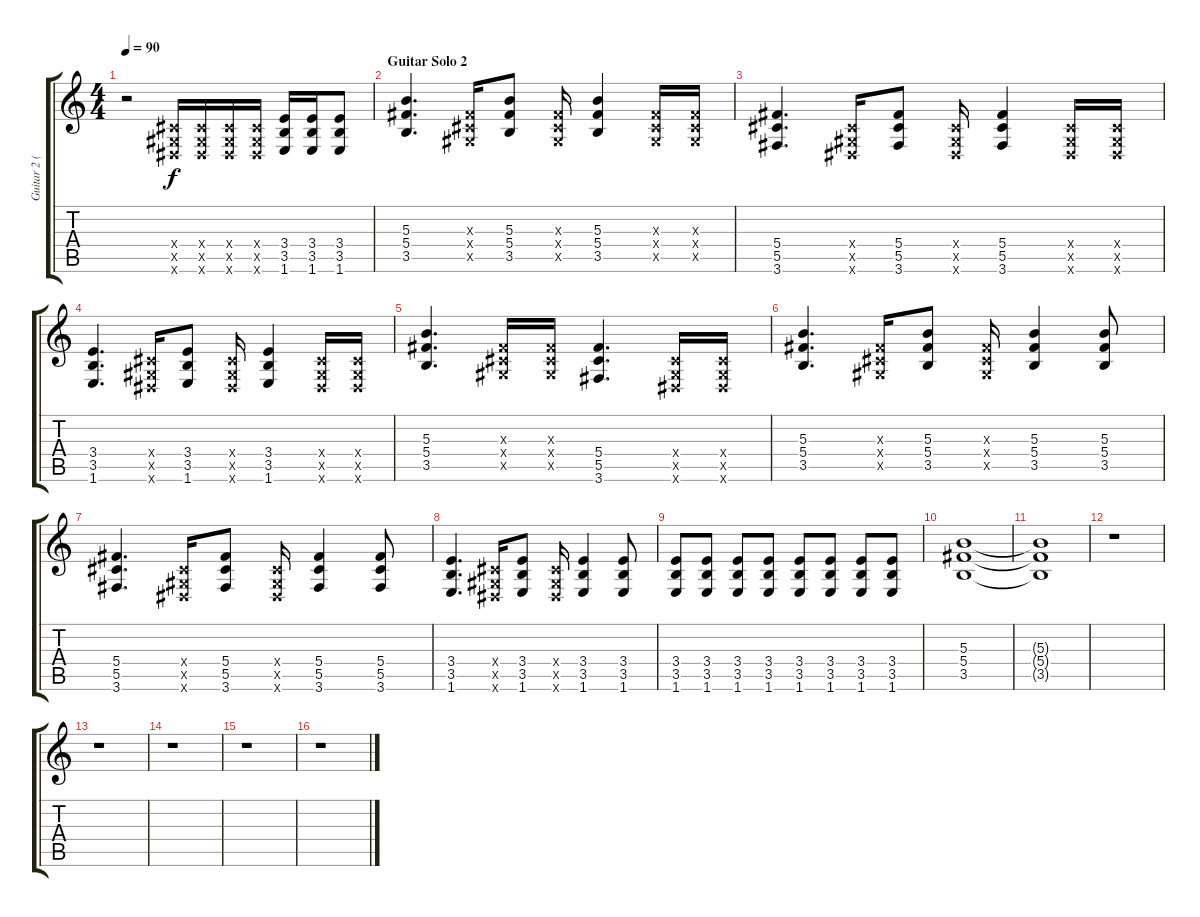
\track ("Guitar 2 (Izzy)" "Guitar 2 (") {instrument overdrivenguitar}
\staff {score tabs}
\tuning (Eb4 Bb3 Gb3 Db3 Ab2 Eb2) {hide}
\ts (4 4)
\tempo 90
\clef g2
\ks c
r.2{dy f} (0.4{x} 0.5{x} 0.6{x}).16 (0.4{x} 0.5{x} 0.6{x}).16 (0.4{x} 0.5{x} 0.6{x}).16 (0.4{x} 0.5{x} 0.6{x}).16 (3.4 3.5 1.6).16 (3.4 3.5 1.6).16 (3.4 3.5 1.6).8 |
\section ("" "Guitar Solo 2")
(5.3 5.4 3.5).4{d} (0.3{x} 0.4{x} 0.5{x}).16 (5.3 5.4 3.5).8 (0.3{x} 0.4{x} 0.5{x}).16 (5.3 5.4 3.5).4 (0.3{x} 0.4{x} 0.5{x}).16 (0.3{x} 0.4{x} 0.5{x}).16 |
(5.4 5.5 3.6).4{d} (0.4{x} 0.5{x} 0.6{x}).16 (5.4 5.5 3.6).8 (0.4{x} 0.5{x} 0.6{x}).16 (5.4 5.5 3.6).4 (0.4{x} 0.5{x} 0.6{x}).16 (0.4{x} 0.5{x} 0.6{x}).16 |
(3.4 3.5 1.6).4{d} (0.4{x} 0.5{x} 0.6{x}).16 (3.4 3.5 1.6).8 (0.4{x} 0.5{x} 0.6{x}).16 (3.4 3.5 1.6).4 (0.4{x} 0.5{x} 0.6{x}).16 (0.4{x} 0.5{x} 0.6{x}).16 |
(5.3 5.4 3.5).4{d} (0.3{x} 0.4{x} 0.5{x}).16 (0.3{x} 0.4{x} 0.5{x}).16 (5.4 5.5 3.6).4{d} (0.4{x} 0.5{x} 0.6{x}).16 (0.4{x} 0.5{x} 0.6{x}).16 |
(5.3 5.4 3.5).4{d} (0.3{x} 0.4{x} 0.5{x}).16 (5.3 5.4 3.5).8 (0.3{x} 0.4{x} 0.5{x}).16 (5.3 5.4 3.5).4 (5.3 5.4 3.5).8 |
(5.4 5.5 3.6).4{d} (0.4{x} 0.5{x} 0.6{x}).16 (5.4 5.5 3.6).8 (0.4{x} 0.5{x} 0.6{x}).16 (5.4 5.5 3.6).4 (5.4 5.5 3.6).8 |
(3.4 3.5 1.6).4{d} (0.4{x} 0.5{x} 0.6{x}).16 (3.4 3.5 1.6).8 (0.4{x} 0.5{x} 0.6{x}).16 (3.4 3.5 1.6).4 (3.4 3.5 1.6).8 |
(3.4 3.5 1.6).8 (3.4 3.5 1.6).8 (3.4 3.5 1.6).8 (3.4 3.5 1.6).8 (3.4 3.5 1.6).8 (3.4 3.5 1.6).8 (3.4 3.5 1.6).8 (3.4 3.5 1.6).8 |
(5.3 5.4 3.5).1 |
(5.3{t} 5.4{t} 3.5{t}).1 |
r.1 |
r.1 |
r.1 |
r.1 |
r.1
